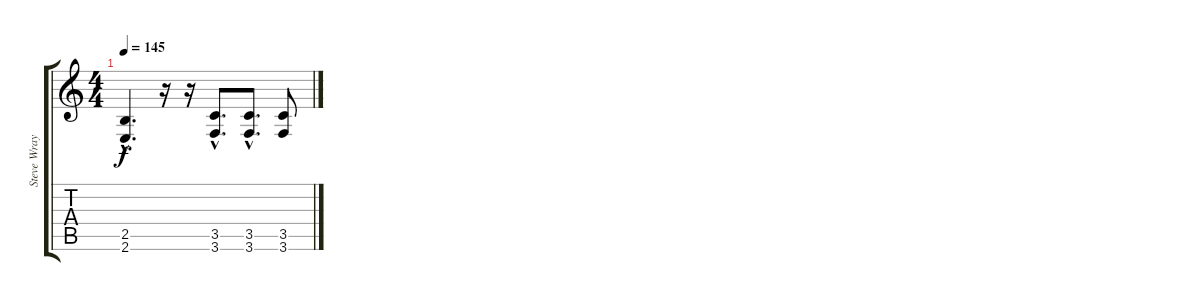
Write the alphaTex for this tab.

\track ("Steve Wray" "Steve Wray") {instrument distortionguitar}
\staff {score tabs}
\tuning (E4 B3 G3 D3 A2 D2) {hide}
\ts (4 4)
\tempo 145
\clef g2
\ks c
(2.5{hac} 2.6{hac}).4{d dy f} r.16 r.16 (3.5{hac} 3.6{hac}).8{d} (3.5{hac} 3.6{hac}).8{d} (3.5 3.6).8
